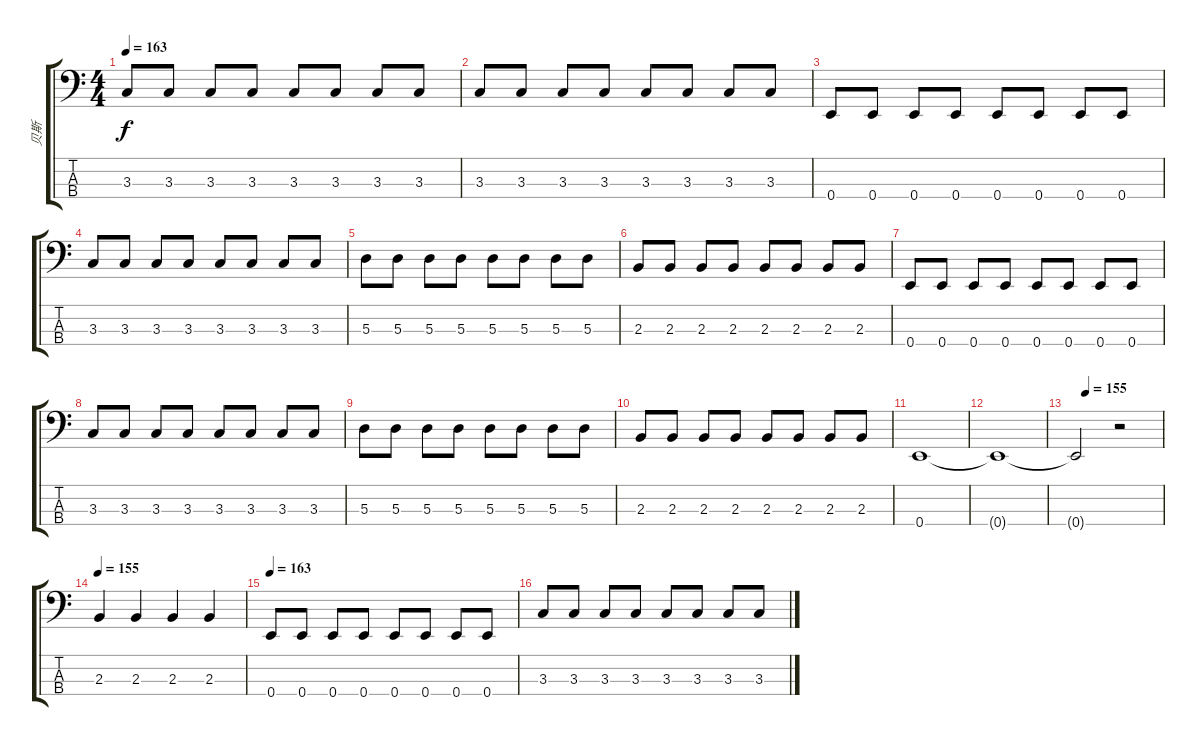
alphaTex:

\track ("贝斯" "贝斯") {instrument electricbasspick}
\staff {score tabs}
\tuning (G2 D2 A1 E1) {hide}
\ts (4 4)
\tempo 163
\clef f4
\ks c
3.3.8{dy f} 3.3.8 3.3.8 3.3.8 3.3.8 3.3.8 3.3.8 3.3.8 |
3.3.8 3.3.8 3.3.8 3.3.8 3.3.8 3.3.8 3.3.8 3.3.8 |
0.4.8 0.4.8 0.4.8 0.4.8 0.4.8 0.4.8 0.4.8 0.4.8 |
3.3.8 3.3.8 3.3.8 3.3.8 3.3.8 3.3.8 3.3.8 3.3.8 |
5.3.8{txt ""} 5.3.8 5.3.8 5.3.8 5.3.8 5.3.8 5.3.8 5.3.8 |
2.3.8 2.3.8 2.3.8 2.3.8 2.3.8 2.3.8 2.3.8 2.3.8 |
0.4.8 0.4.8 0.4.8 0.4.8 0.4.8 0.4.8 0.4.8 0.4.8 |
3.3.8 3.3.8 3.3.8 3.3.8 3.3.8 3.3.8 3.3.8 3.3.8 |
5.3.8 5.3.8 5.3.8 5.3.8 5.3.8 5.3.8 5.3.8 5.3.8 |
2.3.8 2.3.8 2.3.8 2.3.8 2.3.8 2.3.8 2.3.8 2.3.8 |
0.4.1 |
0.4{t}.1 |
\tempo (155 0.125)
0.4{t}.2 r.2 |
\tempo 155
2.3.4 2.3.4 2.3.4 2.3.4 |
\tempo 163
0.4.8 0.4.8 0.4.8 0.4.8 0.4.8 0.4.8 0.4.8 0.4.8 |
3.3.8 3.3.8 3.3.8 3.3.8 3.3.8 3.3.8 3.3.8 3.3.8
